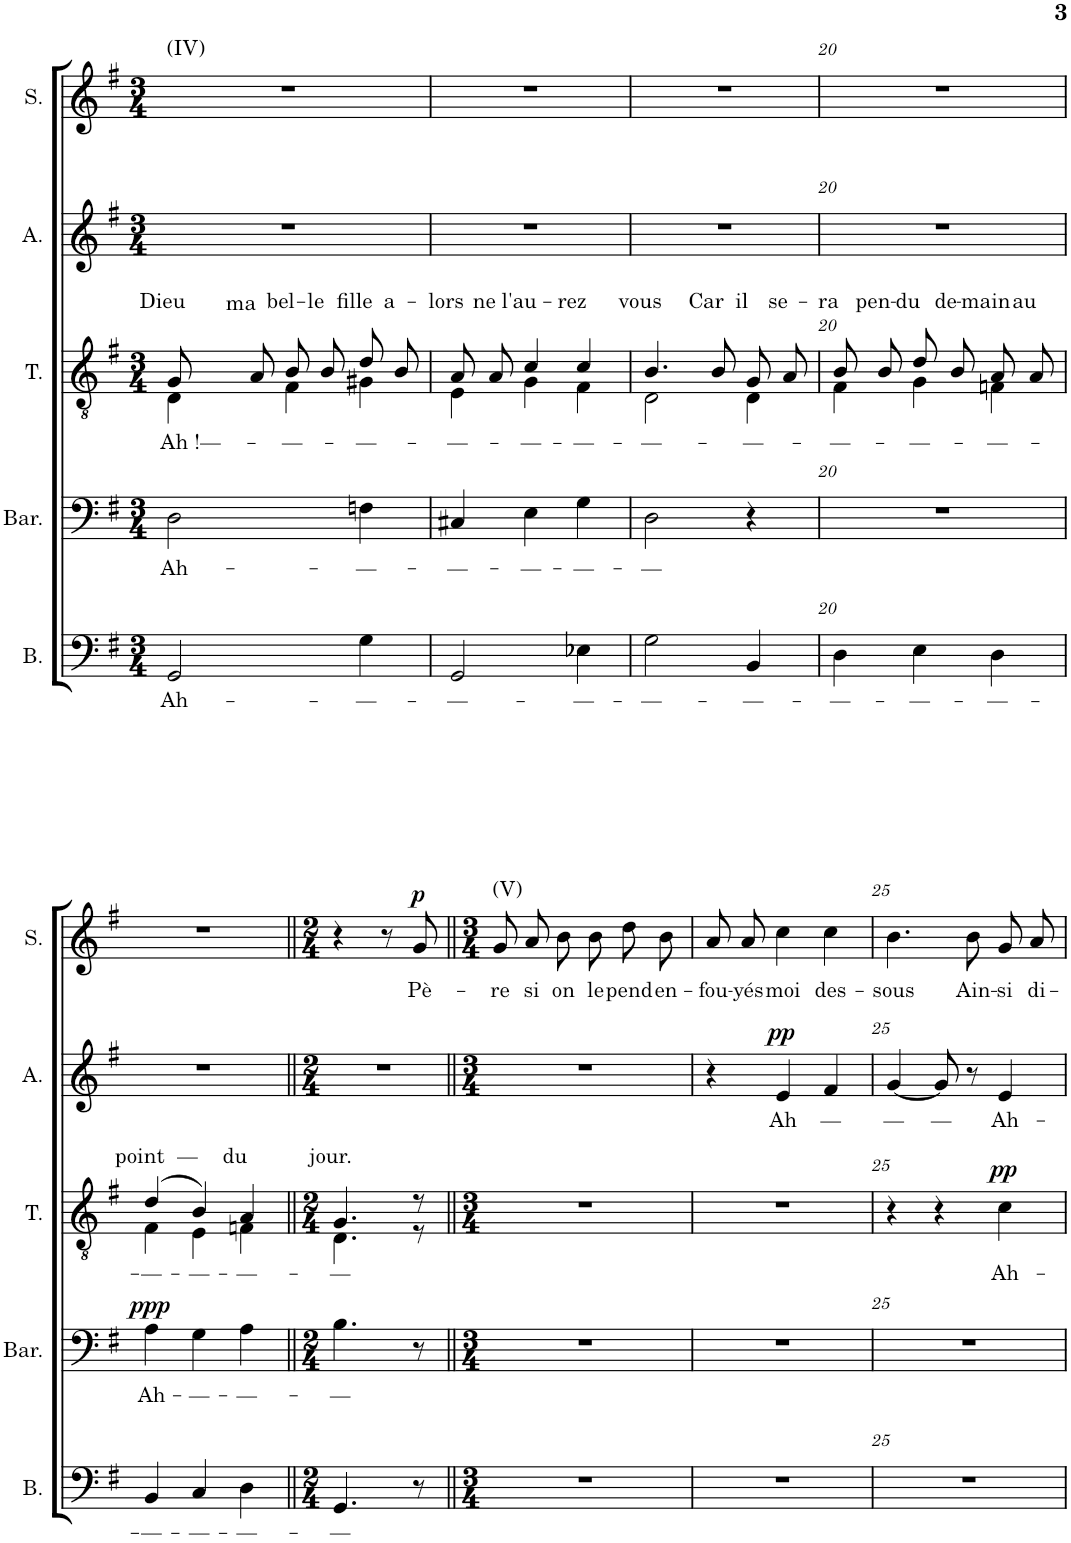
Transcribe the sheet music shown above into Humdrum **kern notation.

**kern	**text	**kern	**text	**dynam	**kern	**text	**dynam	**kern	**text	**dynam	**kern	**text	**dynam
*part5	*part5	*part4	*part4	*part4	*part3	*part3	*part3	*part2	*part2	*part2	*part1	*part1	*part1
*staff5	*staff5	*staff4	*staff4	*staff4	*staff3	*staff3	*staff3	*staff2	*staff2	*staff2	*staff1	*staff1	*staff1
*I"Basse	*	*I"Baryton	*	*	*I"Ténor	*	*	*I"Alto	*	*	*I"Soprano	*	*
*I'B.	*	*I'Bar.	*	*	*I'T.	*	*	*I'A.	*	*	*I'S.	*	*
!!LO:PB:g=z
*clefF4	*	*clefF4	*	*	*clefGv2	*	*	*clefG2	*	*	*clefG2	*	*
*k[f#]	*	*k[f#]	*	*	*k[f#]	*	*	*k[f#]	*	*	*k[f#]	*	*
*M3/4	*	*M3/4	*	*	*M3/4	*	*	*M3/4	*	*	*M3/4	*	*
=17	=17	=17	=17	=17	=17	=17	=17	=17	=17	=17	=17	=17	=17
!	!	!	!	!	!	!	!	!	!	!	!LO:TX:a:t=(IV)	!	!
!	!LO:LY:b	!	!LO:LY:b	!	!	!LO:LY:a	!	!	!	!	!	!	!
*	*	*	*	*	*^	*	*	*	*	*	*	*	*
!	!	!	!	!	!	!	!LO:LY:b	!	!	!	!	!	!	!
2GG/	Ah-	2D\	Ah-	.	8G/L	4D\	Ah !—-	.	2.r	.	.	2.r	.	.
!	!	!	!	!	!	!	!LO:LY:a	!	!	!	!	!	!	!
.	.	.	.	.	8A/J	.	ma	.	.	.	.	.	.	.
!	!	!	!	!	!	!	!LO:LY:a	!	!	!	!	!	!	!
!	!	!	!	!	!	!	!LO:LY:b	!	!	!	!	!	!	!
.	.	.	.	.	8B/L	4F#\	-—-	.	.	.	.	.	.	.
!	!	!	!	!	!	!	!LO:LY:a	!	!	!	!	!	!	!
.	.	.	.	.	8B/J	.	-le	.	.	.	.	.	.	.
!	!LO:LY:b	!	!LO:LY:b	!	!	!	!LO:LY:a	!	!	!	!	!	!	!
!	!	!	!	!	!	!	!LO:LY:b	!	!	!	!	!	!	!
4G\	-—-	4Fn\	-—-	.	8d/L	4G#X\	-—-	.	.	.	.	.	.	.
!	!	!	!	!	!	!	!LO:LY:a	!	!	!	!	!	!	!
.	.	.	.	.	8B/J	.	a-	.	.	.	.	.	.	.
=18	=18	=18	=18	=18	=18	=18	=18	=18	=18	=18	=18	=18	=18	=18
!	!LO:LY:b	!	!LO:LY:b	!	!	!	!LO:LY:a	!	!	!	!	!	!	!
!	!	!	!	!	!	!	!LO:LY:b	!	!	!	!	!	!	!
2GG/	-—-	4C#X/	-—-	.	8A/L	4E\	-—-	.	2.r	.	.	2.r	.	.
!	!	!	!	!	!	!	!LO:LY:a	!	!	!	!	!	!	!
.	.	.	.	.	8A/J	.	ne	.	.	.	.	.	.	.
!	!	!	!LO:LY:b	!	!	!	!LO:LY:a	!	!	!	!	!	!	!
!	!	!	!	!	!	!	!LO:LY:b	!	!	!	!	!	!	!
.	.	4E\	-—-	.	4c/	4G\	-—-	.	.	.	.	.	.	.
!	!LO:LY:b	!	!LO:LY:b	!	!	!	!LO:LY:a	!	!	!	!	!	!	!
!	!	!	!	!	!	!	!LO:LY:b	!	!	!	!	!	!	!
4E-X\	-—-	4G\	-—-	.	4c/	4F#\	-—-	.	.	.	.	.	.	.
=19	=19	=19	=19	=19	=19	=19	=19	=19	=19	=19	=19	=19	=19	=19
!	!LO:LY:b	!	!LO:LY:b	!	!	!	!LO:LY:a	!	!	!	!	!	!	!
!	!	!	!	!	!	!	!LO:LY:b	!	!	!	!	!	!	!
2G\	-—-	2D\	-—	.	4.B/	2D\	-—-	.	2.r	.	.	2.r	.	.
!	!	!	!	!	!	!	!LO:LY:a	!	!	!	!	!	!	!
.	.	.	.	.	8B/	.	Car	.	.	.	.	.	.	.
!	!LO:LY:b	!	!	!	!	!	!LO:LY:a	!	!	!	!	!	!	!
!	!	!	!	!	!	!	!LO:LY:b	!	!	!	!	!	!	!
4BB/	-—-	4r	.	.	8G/L	4D\	-—-	.	.	.	.	.	.	.
!	!	!	!	!	!	!	!LO:LY:a	!	!	!	!	!	!	!
.	.	.	.	.	8A/J	.	se-	.	.	.	.	.	.	.
=20	=20	=20	=20	=20	=20	=20	=20	=20	=20	=20	=20	=20	=20	=20
!	!LO:LY:b	!	!	!	!	!	!LO:LY:a	!	!	!	!	!	!	!
!	!	!	!	!	!	!	!LO:LY:b	!	!	!	!	!	!	!
4D\	-—-	2.r	.	.	8B/L	4F#\	-—-	.	2.r	.	.	2.r	.	.
!	!	!	!	!	!	!	!LO:LY:a	!	!	!	!	!	!	!
.	.	.	.	.	8B/J	.	pen-	.	.	.	.	.	.	.
!	!LO:LY:b	!	!	!	!	!	!LO:LY:a	!	!	!	!	!	!	!
!	!	!	!	!	!	!	!LO:LY:b	!	!	!	!	!	!	!
4E\	-—-	.	.	.	8d/L	4G\	-—-	.	.	.	.	.	.	.
!	!	!	!	!	!	!	!LO:LY:a	!	!	!	!	!	!	!
.	.	.	.	.	8B/J	.	de-	.	.	.	.	.	.	.
!	!LO:LY:b	!	!	!	!	!	!LO:LY:a	!	!	!	!	!	!	!
!	!	!	!	!	!	!	!LO:LY:b	!	!	!	!	!	!	!
4D\	-—-	.	.	.	8A/L	4Fn\	-—-	.	.	.	.	.	.	.
!	!	!	!	!	!	!	!LO:LY:a	!	!	!	!	!	!	!
.	.	.	.	.	8A/J	.	au	.	.	.	.	.	.	.
!!LO:LB:g=z
=21	=21	=21	=21	=21	=21	=21	=21	=21	=21	=21	=21	=21	=21	=21
!	!LO:LY:b	!	!LO:LY:b	!	!	!	!LO:LY:a	!	!	!	!	!	!	!
!	!	!	!	!LO:DY:a	!	!	!LO:LY:b	!	!	!	!	!	!	!
4BB/	-—-	4A\	Ah-	ppp	(4d/	4F#\	-—-	.	2.r	.	.	2.r	.	.
!	!LO:LY:b	!	!LO:LY:b	!	!	!	!LO:LY:a	!	!	!	!	!	!	!
!	!	!	!	!	!	!	!LO:LY:b	!	!	!	!	!	!	!
4C/	-—-	4G\	-—-	.	4B/)	4E\	-—-	.	.	.	.	.	.	.
!	!LO:LY:b	!	!LO:LY:b	!	!	!	!LO:LY:a	!	!	!	!	!	!	!
!	!	!	!	!	!	!	!LO:LY:b	!	!	!	!	!	!	!
4D\	-—-	4A\	-—-	.	4A/	4Fn\	-—-	.	.	.	.	.	.	.
=22||	=22||	=22||	=22||	=22||	=22||	=22||	=22||	=22||	=22||	=22||	=22||	=22||	=22||	=22||
*M2/4	*	*M2/4	*	*	*M2/4	*	*	*	*M2/4	*	*	*M2/4	*	*
!	!LO:LY:b	!	!LO:LY:b	!	!	!	!LO:LY:a	!	!	!	!	!	!	!
!	!	!	!	!	!	!	!LO:LY:b	!	!	!	!	!	!	!
4.GG/	-—	4.B\	-—	.	4.G/	4.D\	-—	.	2r	.	.	4r	.	.
.	.	.	.	.	.	.	.	.	.	.	.	8r	.	.
!	!	!	!	!	!	!	!	!	!	!	!	!	!LO:LY:b	!LO:DY:a
8r	.	8r	.	.	8r	8r	.	.	.	.	.	8g/	Pè-	p
*	*	*	*	*	*v	*v	*	*	*	*	*	*	*	*
=23||	=23||	=23||	=23||	=23||	=23||	=23||	=23||	=23||	=23||	=23||	=23||	=23||	=23||
*M3/4	*	*M3/4	*	*	*M3/4	*	*	*M3/4	*	*	*M3/4	*	*
*	*	*	*	*	*^	*	*	*	*	*	*	*	*
!	!	!	!	!	!	!	!	!	!	!	!	!LO:TX:a:t=(V)	!	!
!	!	!	!	!	!	!	!	!	!	!	!	!	!LO:LY:b	!
*	*	*	*	*	*v	*v	*	*	*	*	*	*	*	*
2.r	.	2.r	.	.	2.r	.	.	2.r	.	.	8g/L	-re	.
!	!	!	!	!	!	!	!	!	!	!	!	!LO:LY:b	!
.	.	.	.	.	.	.	.	.	.	.	8a/J	si	.
!	!	!	!	!	!	!	!	!	!	!	!	!LO:LY:b	!
.	.	.	.	.	.	.	.	.	.	.	8b\L	on	.
!	!	!	!	!	!	!	!	!	!	!	!	!LO:LY:b	!
.	.	.	.	.	.	.	.	.	.	.	8b\J	le	.
!	!	!	!	!	!	!	!	!	!	!	!	!LO:LY:b	!
.	.	.	.	.	.	.	.	.	.	.	8dd\L	pend	.
!	!	!	!	!	!	!	!	!	!	!	!	!LO:LY:b	!
.	.	.	.	.	.	.	.	.	.	.	8b\J	en-	.
=24	=24	=24	=24	=24	=24	=24	=24	=24	=24	=24	=24	=24	=24
!	!	!	!	!	!	!	!	!	!	!	!	!LO:LY:b	!
2.r	.	2.r	.	.	2.r	.	.	4r	.	.	8a/L	-fou-	.
!	!	!	!	!	!	!	!	!	!	!	!	!LO:LY:b	!
.	.	.	.	.	.	.	.	.	.	.	8a/J	-yés	.
!	!	!	!	!	!	!	!	!	!LO:LY:b	!LO:DY:a	!	!LO:LY:b	!
.	.	.	.	.	.	.	.	4e/	Ah	pp	4cc\	moi	.
!	!	!	!	!	!	!	!	!	!LO:LY:b	!	!	!LO:LY:b	!
.	.	.	.	.	.	.	.	4f#/	—	.	4cc\	des-	.
=25	=25	=25	=25	=25	=25	=25	=25	=25	=25	=25	=25	=25	=25
!	!	!	!	!	!	!	!	!	!LO:LY:b	!	!	!LO:LY:b	!
2.r	.	2.r	.	.	4r	.	.	[4g/	—	.	4.b\	-sous	.
!	!	!	!	!	!	!	!	!	!LO:LY:b	!	!	!	!
.	.	.	.	.	4r	.	.	8g/]	—	.	.	.	.
!	!	!	!	!	!	!	!	!	!	!	!	!LO:LY:b	!
.	.	.	.	.	.	.	.	8r	.	.	8b\	Ain-	.
!	!	!	!	!	!	!LO:LY:b	!LO:DY:a	!	!LO:LY:b	!	!	!LO:LY:b	!
.	.	.	.	.	4c\	Ah-	pp	4e/	Ah-	.	8g/L	-si	.
!	!	!	!	!	!	!	!	!	!	!	!	!LO:LY:b	!
.	.	.	.	.	.	.	.	.	.	.	8a/J	di-	.
=	=	=	=	=	=	=	=	=	=	=	=	=	=
*-	*-	*-	*-	*-	*-	*-	*-	*-	*-	*-	*-	*-	*-
